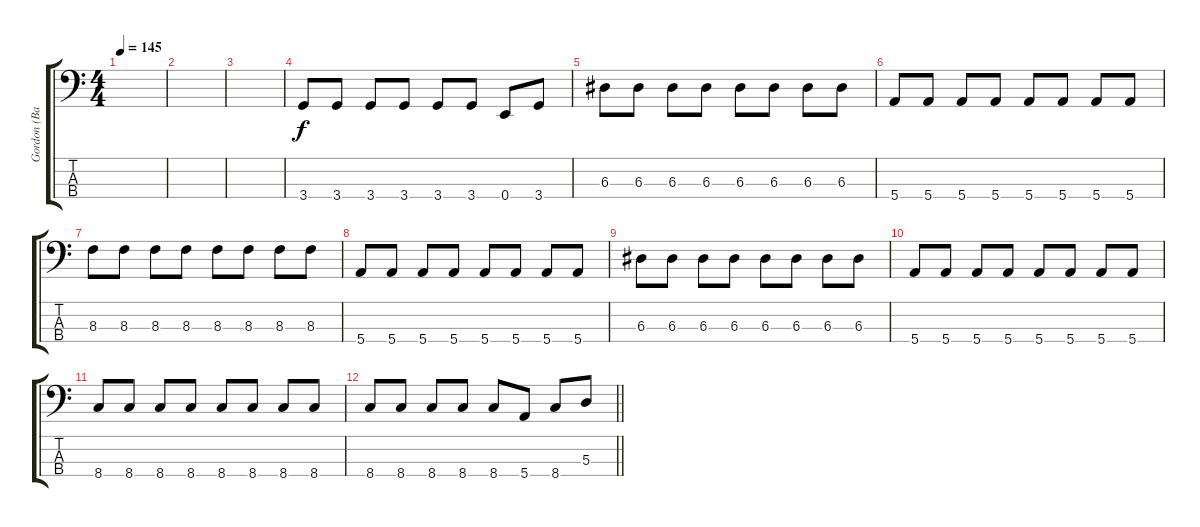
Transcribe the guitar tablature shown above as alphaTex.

\track ("Gordon (Bass)" "Gordon (Ba") {instrument electricbasspick}
\staff {score tabs}
\tuning (G2 D2 A1 E1) {hide}
\ts (4 4)
\tempo 145
\clef f4
\ks c
|
|
|
3.4.8 3.4.8 3.4.8 3.4.8 3.4.8 3.4.8 0.4.8 3.4.8 |
6.3.8 6.3.8 6.3.8 6.3.8 6.3.8 6.3.8 6.3.8 6.3.8 |
5.4.8 5.4.8 5.4.8 5.4.8 5.4.8 5.4.8 5.4.8 5.4.8 |
8.3.8 8.3.8 8.3.8 8.3.8 8.3.8 8.3.8 8.3.8 8.3.8 |
5.4.8 5.4.8 5.4.8 5.4.8 5.4.8 5.4.8 5.4.8 5.4.8 |
6.3.8 6.3.8 6.3.8 6.3.8 6.3.8 6.3.8 6.3.8 6.3.8 |
5.4.8 5.4.8 5.4.8 5.4.8 5.4.8 5.4.8 5.4.8 5.4.8 |
8.4.8 8.4.8 8.4.8 8.4.8 8.4.8 8.4.8 8.4.8 8.4.8 |
\barLineRight lightlight
8.4.8 8.4.8 8.4.8 8.4.8 8.4.8 5.4.8 8.4.8 5.3.8
